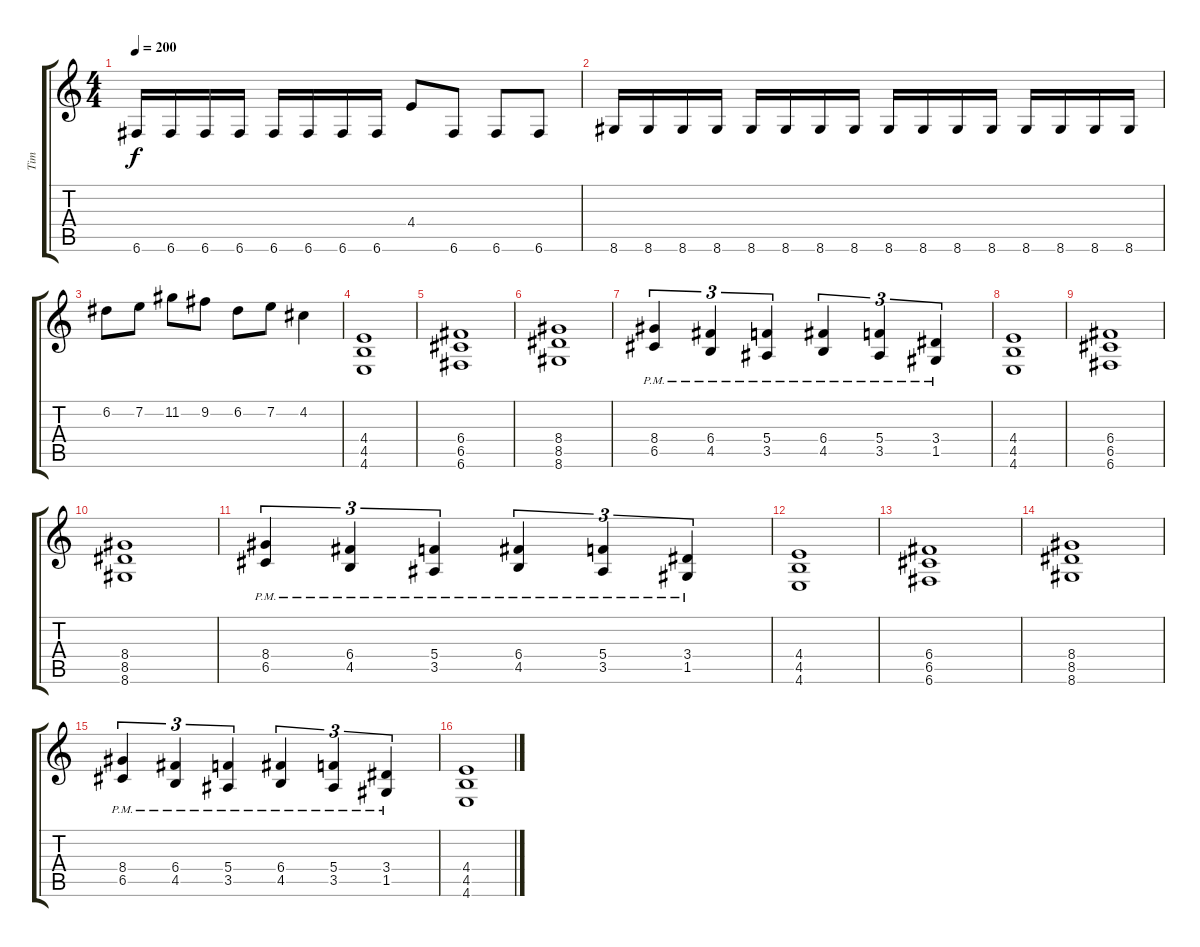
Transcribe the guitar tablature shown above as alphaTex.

\track ("Tim" "Tim") {instrument overdrivenguitar}
\staff {score tabs}
\tuning (D4 A3 F3 C3 G2 C2) {hide}
\ts (4 4)
\tempo 200
\clef g2
\ks c
6.6.16{dy f} 6.6.16 6.6.16 6.6.16 6.6.16 6.6.16 6.6.16 6.6.16 4.4.8 6.6.8 6.6.8 6.6.8 |
8.6.16 8.6.16 8.6.16 8.6.16 8.6.16 8.6.16 8.6.16 8.6.16 8.6.16 8.6.16 8.6.16 8.6.16 8.6.16 8.6.16 8.6.16 8.6.16 |
6.2.8 7.2.8 11.2.8 9.2.8 6.2.8 7.2.8 4.2.4 |
(4.4 4.5 4.6).1 |
(6.4 6.5 6.6).1 |
(8.4 8.5 8.6).1 |
(8.4{pm} 6.5{pm}).4{tu (3 2)} (6.4{pm} 4.5{pm}).4{tu (3 2)} (5.4{pm} 3.5{pm}).4{tu (3 2)} (6.4{pm} 4.5{pm}).4{tu (3 2)} (5.4{pm} 3.5{pm}).4{tu (3 2)} (3.4{pm} 1.5{pm}).4{tu (3 2)} |
(4.4 4.5 4.6).1 |
(6.4 6.5 6.6).1 |
(8.4 8.5 8.6).1 |
(8.4{pm} 6.5{pm}).4{tu (3 2)} (6.4{pm} 4.5{pm}).4{tu (3 2)} (5.4{pm} 3.5{pm}).4{tu (3 2)} (6.4{pm} 4.5{pm}).4{tu (3 2)} (5.4{pm} 3.5{pm}).4{tu (3 2)} (3.4{pm} 1.5{pm}).4{tu (3 2)} |
(4.4 4.5 4.6).1 |
(6.4 6.5 6.6).1 |
(8.4 8.5 8.6).1 |
(8.4{pm} 6.5{pm}).4{tu (3 2)} (6.4{pm} 4.5{pm}).4{tu (3 2)} (5.4{pm} 3.5{pm}).4{tu (3 2)} (6.4{pm} 4.5{pm}).4{tu (3 2)} (5.4{pm} 3.5{pm}).4{tu (3 2)} (3.4{pm} 1.5{pm}).4{tu (3 2)} |
(4.4 4.5 4.6).1
